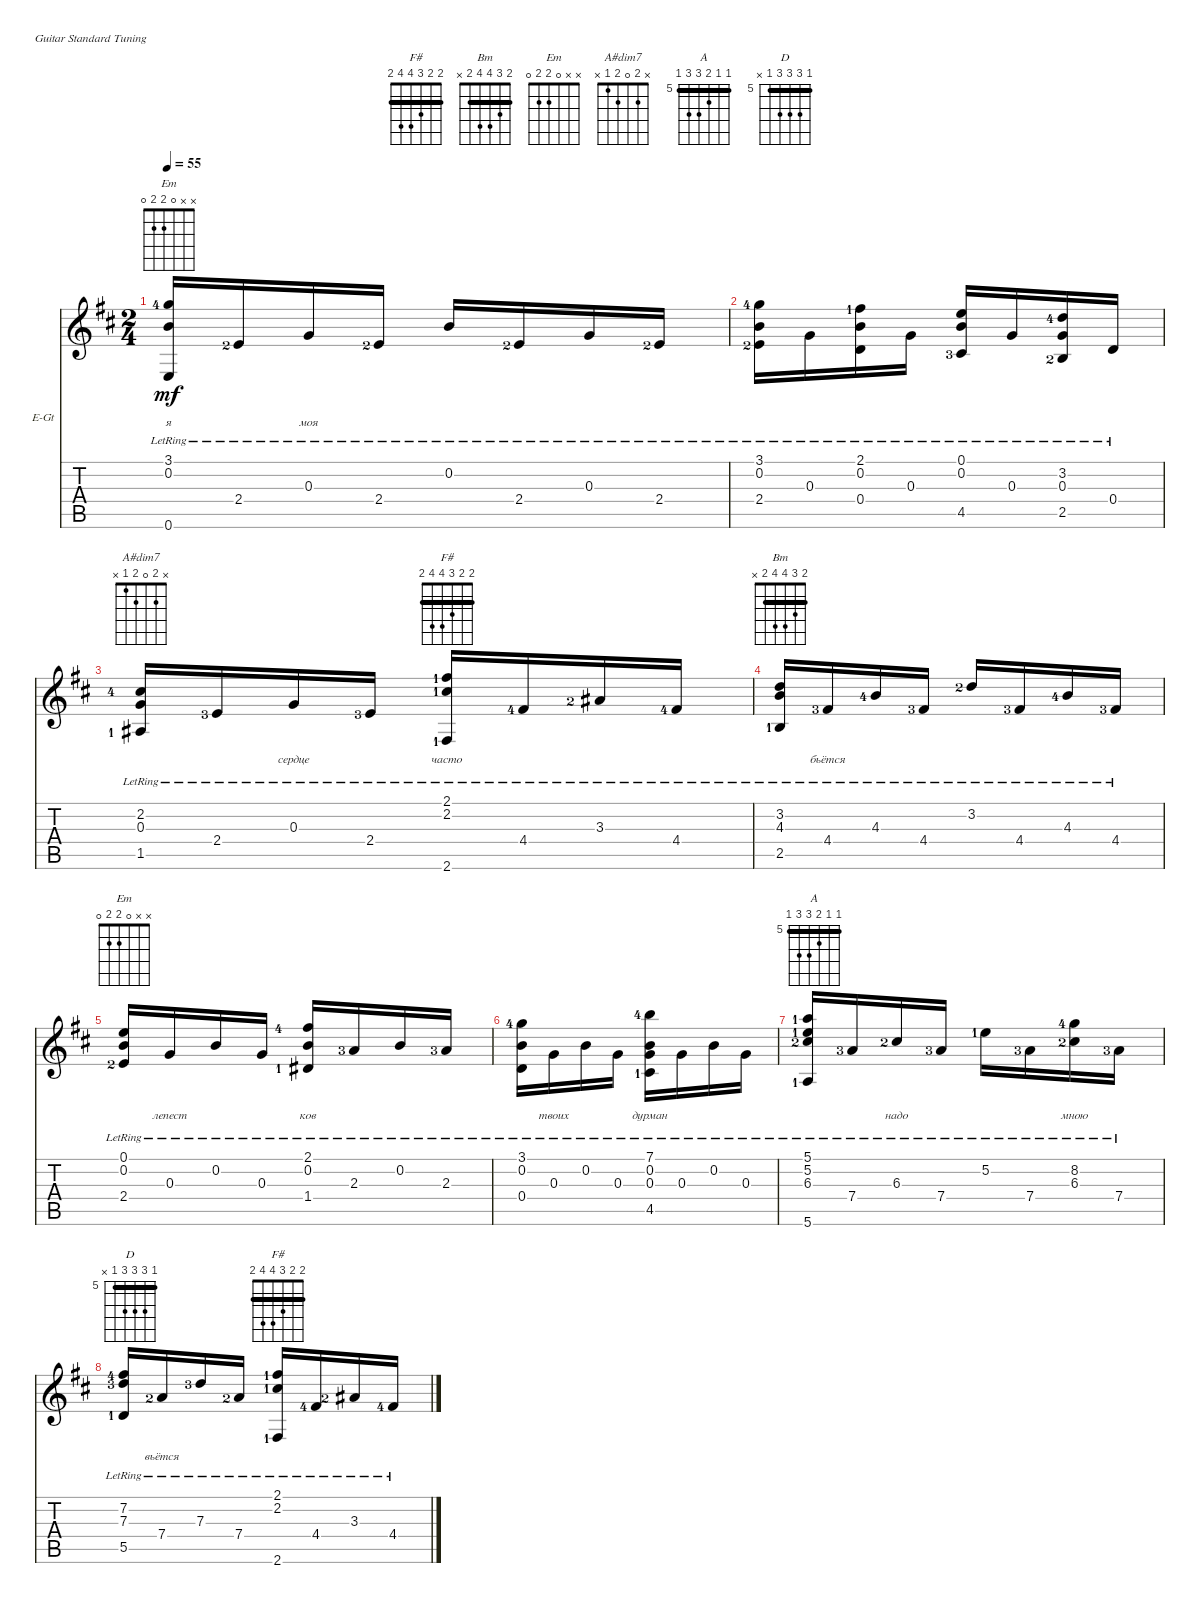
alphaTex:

\defaultSystemsLayout 4
\bracketExtendMode nobrackets
\firstSystemTrackNameOrientation horizontal
\otherSystemsTrackNameOrientation horizontal
\chordDiagramsInScore
\track ("Jazz Guitar" "E-Gt") {instrument electricguitarjazz}
\staff {score tabs}
\tuning (E4 B3 G3 D3 A2 E2)
\chord ("F#" 2 2 3 x 4 2) {barre (2 2)}
\chord ("Bm" 2 3 4 4 2 x) {barre 2}
\chord ("Em" x x 0 2 2 0)
\chord ("A#dim7" x 2 0 2 1 x)
\chord ("F#" 2 2 3 4 4 2) {barre (2 2)}
\chord ("A" 5 5 6 7 7 5) {firstfret 5 barre (5 5)}
\chord ("D" 5 7 7 7 5 x) {firstfret 5 barre 5}
\ts (2 4)
\tempo 55
\clef g2
\ks d
(0.6{lr} 0.2{lr} 3.1{lr lf 5}).16{ch "Em" lyrics (0 "") lyrics (1 "") lyrics (2 "я") lyrics (3 "") lyrics (4 "") dy mf} 2.4{lr lf 3}.16{lyrics (0 "") lyrics (1 "") lyrics (2 "") lyrics (3 "") lyrics (4 "")} 0.3{lr}.16{lyrics (0 "") lyrics (1 "") lyrics (2 "моя") lyrics (3 "") lyrics (4 "")} 2.4{lr lf 3}.16{lyrics (0 "") lyrics (1 "") lyrics (2 "") lyrics (3 "") lyrics (4 "")} 0.2{lr}.16{lyrics (0 "") lyrics (1 "") lyrics (2 "") lyrics (3 "") lyrics (4 "")} 2.4{lr lf 3}.16{lyrics (0 "") lyrics (1 "") lyrics (2 "") lyrics (3 "") lyrics (4 "")} 0.3{lr}.16{lyrics (0 "") lyrics (1 "") lyrics (2 "") lyrics (3 "") lyrics (4 "")} 2.4{lr lf 3}.16{lyrics (0 "") lyrics (1 "") lyrics (2 "") lyrics (3 "") lyrics (4 "")} |
(2.4{lr lf 3} 0.2{lr} 3.1{lr lf 5}).16{lyrics (0 "") lyrics (1 "") lyrics (2 "") lyrics (3 "") lyrics (4 "")} 0.3{lr}.16{lyrics (0 "") lyrics (1 "") lyrics (2 "") lyrics (3 "") lyrics (4 "")} (0.4{lr} 0.2{lr} 2.1{lr lf 2}).16{lyrics (0 "") lyrics (1 "") lyrics (2 "") lyrics (3 "") lyrics (4 "")} 0.3{lr}.16{lyrics (0 "") lyrics (1 "") lyrics (2 "") lyrics (3 "") lyrics (4 "")} (4.5{lr lf 4} 0.2{lr} 0.1{lr}).16{lyrics (0 "") lyrics (1 "") lyrics (2 "") lyrics (3 "") lyrics (4 "")} 0.3{lr}.16{lyrics (0 "") lyrics (1 "") lyrics (2 "") lyrics (3 "") lyrics (4 "")} (2.5{lr lf 3} 0.3{lr} 3.2{lr lf 5}).16{lyrics (0 "") lyrics (1 "") lyrics (2 "") lyrics (3 "") lyrics (4 "")} 0.4{lr}.16{lyrics (0 "") lyrics (1 "") lyrics (2 "") lyrics (3 "") lyrics (4 "")} |
(1.5{lr lf 2} 0.3{lr} 2.2{lr lf 5}).16{ch "A#dim7" lyrics (0 "") lyrics (1 "") lyrics (2 "") lyrics (3 "") lyrics (4 "")} 2.4{lr lf 4}.16{lyrics (0 "") lyrics (1 "") lyrics (2 "") lyrics (3 "") lyrics (4 "")} 0.3{lr}.16{lyrics (0 "") lyrics (1 "") lyrics (2 "сердце") lyrics (3 "") lyrics (4 "")} 2.4{lr lf 4}.16{lyrics (0 "") lyrics (1 "") lyrics (2 "") lyrics (3 "") lyrics (4 "")} (2.6{lr lf 2} 2.2{lr lf 2} 2.1{lr lf 2}).16{ch "F#" lyrics (0 "") lyrics (1 "") lyrics (2 "часто") lyrics (3 "") lyrics (4 "")} 4.4{lr lf 5}.16{lyrics (0 "") lyrics (1 "") lyrics (2 "") lyrics (3 "") lyrics (4 "")} 3.3{lr lf 3}.16{lyrics (0 "") lyrics (1 "") lyrics (2 "") lyrics (3 "") lyrics (4 "")} 4.4{lr lf 5}.16{lyrics (0 "") lyrics (1 "") lyrics (2 "") lyrics (3 "") lyrics (4 "")} |
(2.5{lr lf 2} 4.3{lr} 3.2{lr}).16{ch "Bm" lyrics (0 "") lyrics (1 "") lyrics (2 "") lyrics (3 "") lyrics (4 "")} 4.4{lr lf 4}.16{lyrics (0 "") lyrics (1 "") lyrics (2 "бьётся") lyrics (3 "") lyrics (4 "")} 4.3{lr lf 5}.16{lyrics (0 "") lyrics (1 "") lyrics (2 "") lyrics (3 "") lyrics (4 "")} 4.4{lr lf 4}.16{lyrics (0 "") lyrics (1 "") lyrics (2 "") lyrics (3 "") lyrics (4 "")} 3.2{lr lf 3}.16{lyrics (0 "") lyrics (1 "") lyrics (2 "") lyrics (3 "") lyrics (4 "")} 4.4{lr lf 4}.16{lyrics (0 "") lyrics (1 "") lyrics (2 "") lyrics (3 "") lyrics (4 "")} 4.3{lr lf 5}.16{lyrics (0 "") lyrics (1 "") lyrics (2 "") lyrics (3 "") lyrics (4 "")} 4.4{lr lf 4}.16{lyrics (0 "") lyrics (1 "") lyrics (2 "") lyrics (3 "") lyrics (4 "")} |
(2.4{lr lf 3} 0.2{lr} 0.1{lr}).16{ch "Em" lyrics (0 "") lyrics (1 "") lyrics (2 "") lyrics (3 "") lyrics (4 "")} 0.3{lr}.16{lyrics (0 "") lyrics (1 "") lyrics (2 "лепест") lyrics (3 "") lyrics (4 "")} 0.2{lr}.16{lyrics (0 "") lyrics (1 "") lyrics (2 "") lyrics (3 "") lyrics (4 "")} 0.3{lr}.16{lyrics (0 "") lyrics (1 "") lyrics (2 "") lyrics (3 "") lyrics (4 "")} (1.4{lr lf 2} 0.2{lr} 2.1{lr lf 5}).16{lyrics (0 "") lyrics (1 "") lyrics (2 "ков") lyrics (3 "") lyrics (4 "")} 2.3{lr lf 4}.16{lyrics (0 "") lyrics (1 "") lyrics (2 "") lyrics (3 "") lyrics (4 "")} 0.2{lr}.16{lyrics (0 "") lyrics (1 "") lyrics (2 "") lyrics (3 "") lyrics (4 "")} 2.3{lr lf 4}.16{lyrics (0 "") lyrics (1 "") lyrics (2 "") lyrics (3 "") lyrics (4 "")} |
(0.4{lr} 0.2{lr} 3.1{lr lf 5}).16{lyrics (0 "") lyrics (1 "") lyrics (2 "") lyrics (3 "") lyrics (4 "")} 0.3{lr}.16{lyrics (0 "") lyrics (1 "") lyrics (2 "твоих") lyrics (3 "") lyrics (4 "")} 0.2{lr}.16{lyrics (0 "") lyrics (1 "") lyrics (2 "") lyrics (3 "") lyrics (4 "")} 0.3{lr}.16{lyrics (0 "") lyrics (1 "") lyrics (2 "") lyrics (3 "") lyrics (4 "")} (4.5{lr lf 2} 0.3{lr} 0.2{lr} 7.1{lr lf 5}).16{lyrics (0 "") lyrics (1 "") lyrics (2 "дурман") lyrics (3 "") lyrics (4 "")} 0.3{lr}.16{lyrics (0 "") lyrics (1 "") lyrics (2 "") lyrics (3 "") lyrics (4 "")} 0.2{lr}.16{lyrics (0 "") lyrics (1 "") lyrics (2 "") lyrics (3 "") lyrics (4 "")} 0.3{lr}.16{lyrics (0 "") lyrics (1 "") lyrics (2 "") lyrics (3 "") lyrics (4 "")} |
(5.6{lr lf 2} 6.3{lr lf 3} 5.2{lr lf 2} 5.1{lr lf 2}).16{ch "A" lyrics (0 "") lyrics (1 "") lyrics (2 "") lyrics (3 "") lyrics (4 "")} 7.4{lr lf 4}.16{lyrics (0 "") lyrics (1 "") lyrics (2 "") lyrics (3 "") lyrics (4 "")} 6.3{lr lf 3}.16{lyrics (0 "") lyrics (1 "") lyrics (2 "надо") lyrics (3 "") lyrics (4 "")} 7.4{lr lf 4}.16{lyrics (0 "") lyrics (1 "") lyrics (2 "") lyrics (3 "") lyrics (4 "")} 5.2{lr lf 2}.16{lyrics (0 "") lyrics (1 "") lyrics (2 "") lyrics (3 "") lyrics (4 "")} 7.4{lr lf 4}.16{lyrics (0 "") lyrics (1 "") lyrics (2 "") lyrics (3 "") lyrics (4 "")} (6.3{lr lf 3} 8.2{lr lf 5}).16{lyrics (0 "") lyrics (1 "") lyrics (2 "мною") lyrics (3 "") lyrics (4 "")} 7.4{lr lf 4}.16{lyrics (0 "") lyrics (1 "") lyrics (2 "") lyrics (3 "") lyrics (4 "")} |
(5.5{lr lf 2} 7.3{lr lf 4} 7.2{lr lf 5}).16{ch "D" lyrics (0 "") lyrics (1 "") lyrics (2 "") lyrics (3 "") lyrics (4 "")} 7.4{lr lf 3}.16{lyrics (0 "") lyrics (1 "") lyrics (2 "вьётся") lyrics (3 "") lyrics (4 "")} 7.3{lr lf 4}.16{lyrics (0 "") lyrics (1 "") lyrics (2 "") lyrics (3 "") lyrics (4 "")} 7.4{lr lf 3}.16{lyrics (0 "") lyrics (1 "") lyrics (2 "") lyrics (3 "") lyrics (4 "")} (2.6{lr lf 2} 2.2{lr lf 2} 2.1{lr lf 2}).16{ch "F#" lyrics (0 "") lyrics (1 "") lyrics (2 "") lyrics (3 "") lyrics (4 "")} 4.4{lr lf 5}.16{lyrics (0 "") lyrics (1 "") lyrics (2 "") lyrics (3 "") lyrics (4 "")} 3.3{lr lf 3}.16{lyrics (0 "") lyrics (1 "") lyrics (2 "") lyrics (3 "") lyrics (4 "")} 4.4{lr lf 5}.16{lyrics (0 "") lyrics (1 "") lyrics (2 "") lyrics (3 "") lyrics (4 "")}
